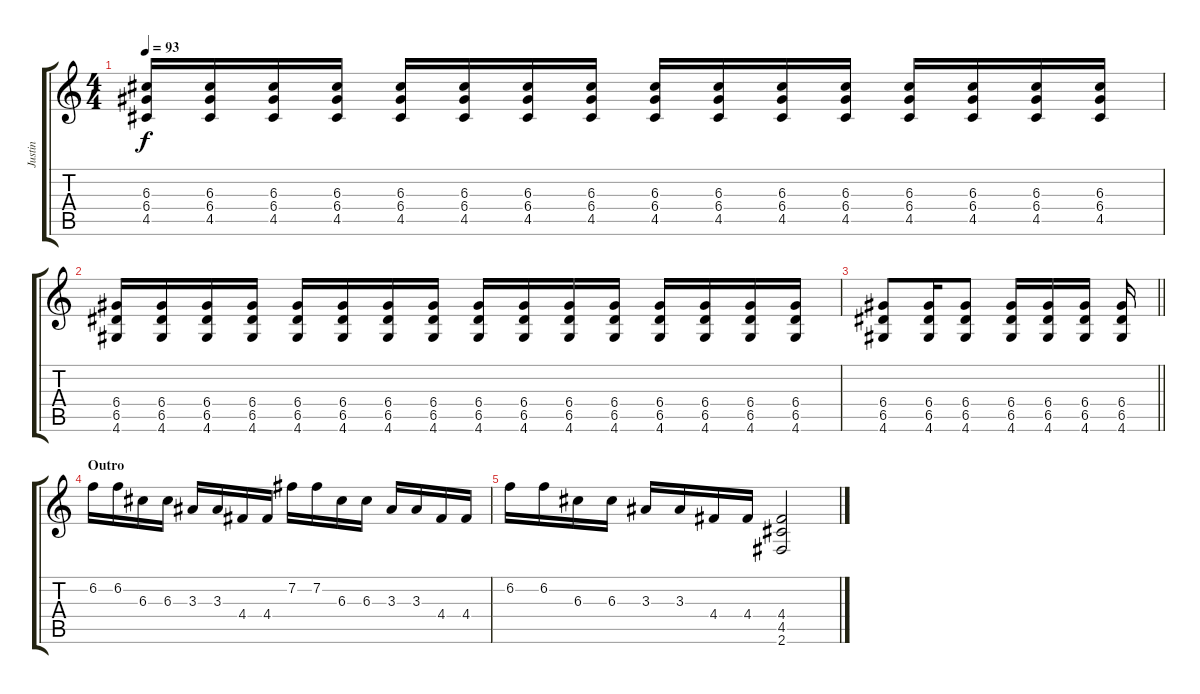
\track ("Justin" "Justin") {instrument overdrivenguitar}
\staff {score tabs}
\tuning (E4 B3 G3 D3 A2 E2) {hide}
\ts (4 4)
\tempo 93
\clef g2
\ks c
(6.3 6.4 4.5).16{dy f} (6.3 6.4 4.5).16 (6.3 6.4 4.5).16 (6.3 6.4 4.5).16 (6.3 6.4 4.5).16 (6.3 6.4 4.5).16 (6.3 6.4 4.5).16 (6.3 6.4 4.5).16 (6.3 6.4 4.5).16 (6.3 6.4 4.5).16 (6.3 6.4 4.5).16 (6.3 6.4 4.5).16 (6.3 6.4 4.5).16 (6.3 6.4 4.5).16 (6.3 6.4 4.5).16 (6.3 6.4 4.5).16 |
(6.4 6.5 4.6).16 (6.4 6.5 4.6).16 (6.4 6.5 4.6).16 (6.4 6.5 4.6).16 (6.4 6.5 4.6).16 (6.4 6.5 4.6).16 (6.4 6.5 4.6).16 (6.4 6.5 4.6).16 (6.4 6.5 4.6).16 (6.4 6.5 4.6).16 (6.4 6.5 4.6).16 (6.4 6.5 4.6).16 (6.4 6.5 4.6).16 (6.4 6.5 4.6).16 (6.4 6.5 4.6).16 (6.4 6.5 4.6).16 |
\barLineRight lightlight
(6.4 6.5 4.6).8 (6.4 6.5 4.6).16 (6.4 6.5 4.6).8 (6.4 6.5 4.6).16 (6.4 6.5 4.6).16 (6.4 6.5 4.6).16 (6.4 6.5 4.6).16 |
\section ("" "Outro")
6.2.16 6.2.16 6.3.16 6.3.16 3.3.16 3.3.16 4.4.16 4.4.16 7.2.16 7.2.16 6.3.16 6.3.16 3.3.16 3.3.16 4.4.16 4.4.16 |
6.2.16 6.2.16 6.3.16 6.3.16 3.3.16 3.3.16 4.4.16 4.4.16 (4.4 4.5 2.6).2
